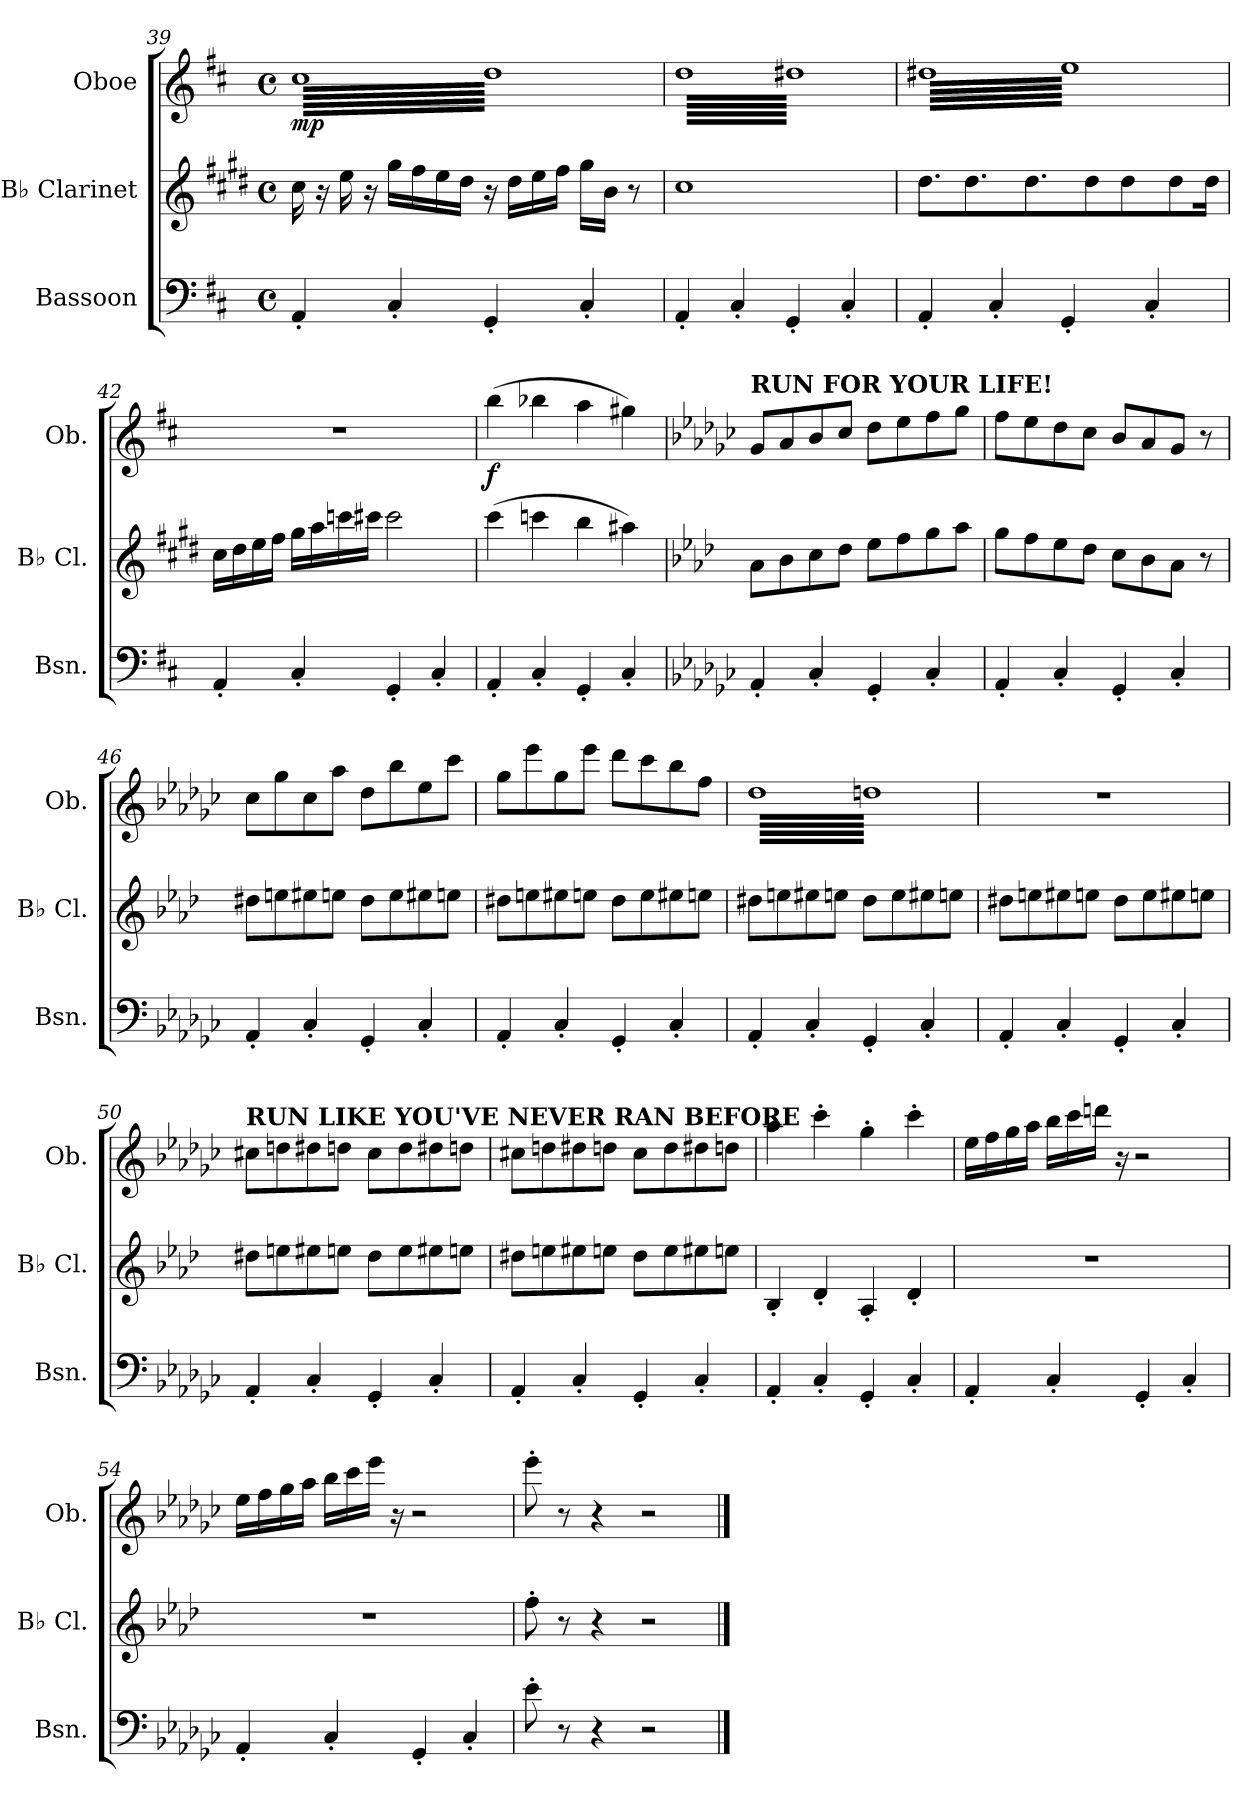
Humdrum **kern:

**kern	**kern	**kern	**dynam
*part3	*part2	*part1	*part1
*staff3	*staff2	*staff1	*staff1
*I"Bassoon	*I"B♭ Clarinet	*I"Oboe	*
*I'Bsn.	*I'B♭ Cl.	*I'Ob.	*
*clefF4	*clefG2	*clefG2	*
*	*ITrd1c2	*	*
*k[f#c#]	*k[f#c#]	*k[f#c#]	*
*M4/4	*M4/4	*M4/4	*
*met(c)	*met(c)	*met(c)	*
=39	=39	=39	=39
!	!	!	!LO:DY:b
*	*	*tremolo	*
4AA'/	16b\	64cc#LLLL	mp
.	.	64dd	.
.	.	64cc#	.
.	.	64dd	.
.	16r	64cc#	.
.	.	64dd	.
.	.	64cc#	.
.	.	64dd	.
.	16dd\	64cc#	.
.	.	64dd	.
.	.	64cc#	.
.	.	64dd	.
.	16r	64cc#	.
.	.	64dd	.
.	.	64cc#	.
.	.	64dd	.
4C#'/	16ff#\LL	64cc#	.
.	.	64dd	.
.	.	64cc#	.
.	.	64dd	.
.	16ee\	64cc#	.
.	.	64dd	.
.	.	64cc#	.
.	.	64dd	.
.	16dd\	64cc#	.
.	.	64dd	.
.	.	64cc#	.
.	.	64dd	.
.	16cc#\JJ	64cc#	.
.	.	64dd	.
.	.	64cc#	.
.	.	64dd	.
4GG'/	16r	64cc#	.
.	.	64dd	.
.	.	64cc#	.
.	.	64dd	.
.	16cc#\LL	64cc#	.
.	.	64dd	.
.	.	64cc#	.
.	.	64dd	.
.	16dd\	64cc#	.
.	.	64dd	.
.	.	64cc#	.
.	.	64dd	.
.	16ee\JJ	64cc#	.
.	.	64dd	.
.	.	64cc#	.
.	.	64dd	.
4C#'/	16ff#\LL	64cc#	.
.	.	64dd	.
.	.	64cc#	.
.	.	64dd	.
.	16a\JJ	64cc#	.
.	.	64dd	.
.	.	64cc#	.
.	.	64dd	.
.	8r	64cc#	.
.	.	64dd	.
.	.	64cc#	.
.	.	64dd	.
.	.	64cc#	.
.	.	64dd	.
.	.	64cc#	.
.	.	64ddJJJJ	.
=40	=40	=40	=40
4AA'/	1b	64ddLLLL	.
.	.	64dd#X	.
.	.	64dd	.
.	.	64dd#X	.
.	.	64dd	.
.	.	64dd#X	.
.	.	64dd	.
.	.	64dd#X	.
.	.	64dd	.
.	.	64dd#X	.
.	.	64dd	.
.	.	64dd#X	.
.	.	64dd	.
.	.	64dd#X	.
.	.	64dd	.
.	.	64dd#X	.
4C#'/	.	64dd	.
.	.	64dd#X	.
.	.	64dd	.
.	.	64dd#X	.
.	.	64dd	.
.	.	64dd#X	.
.	.	64dd	.
.	.	64dd#X	.
.	.	64dd	.
.	.	64dd#X	.
.	.	64dd	.
.	.	64dd#X	.
.	.	64dd	.
.	.	64dd#X	.
.	.	64dd	.
.	.	64dd#X	.
4GG'/	.	64dd	.
.	.	64dd#X	.
.	.	64dd	.
.	.	64dd#X	.
.	.	64dd	.
.	.	64dd#X	.
.	.	64dd	.
.	.	64dd#X	.
.	.	64dd	.
.	.	64dd#X	.
.	.	64dd	.
.	.	64dd#X	.
.	.	64dd	.
.	.	64dd#X	.
.	.	64dd	.
.	.	64dd#X	.
4C#'/	.	64dd	.
.	.	64dd#X	.
.	.	64dd	.
.	.	64dd#X	.
.	.	64dd	.
.	.	64dd#X	.
.	.	64dd	.
.	.	64dd#X	.
.	.	64dd	.
.	.	64dd#X	.
.	.	64dd	.
.	.	64dd#X	.
.	.	64dd	.
.	.	64dd#X	.
.	.	64dd	.
.	.	64dd#XJJJJ	.
=41	=41	=41	=41
4AA'/	8.cc#\L	64dd#XLLLL	.
.	.	64ee	.
.	.	64dd#X	.
.	.	64ee	.
.	.	64dd#X	.
.	.	64ee	.
.	.	64dd#X	.
.	.	64ee	.
.	.	64dd#X	.
.	.	64ee	.
.	.	64dd#X	.
.	.	64ee	.
.	8.cc#\	64dd#X	.
.	.	64ee	.
.	.	64dd#X	.
.	.	64ee	.
4C#'/	.	64dd#X	.
.	.	64ee	.
.	.	64dd#X	.
.	.	64ee	.
.	.	64dd#X	.
.	.	64ee	.
.	.	64dd#X	.
.	.	64ee	.
.	8.cc#\	64dd#X	.
.	.	64ee	.
.	.	64dd#X	.
.	.	64ee	.
.	.	64dd#X	.
.	.	64ee	.
.	.	64dd#X	.
.	.	64ee	.
4GG'/	.	64dd#X	.
.	.	64ee	.
.	.	64dd#X	.
.	.	64ee	.
.	8cc#\	64dd#X	.
.	.	64ee	.
.	.	64dd#X	.
.	.	64ee	.
.	.	64dd#X	.
.	.	64ee	.
.	.	64dd#X	.
.	.	64ee	.
.	8cc#\	64dd#X	.
.	.	64ee	.
.	.	64dd#X	.
.	.	64ee	.
4C#'/	.	64dd#X	.
.	.	64ee	.
.	.	64dd#X	.
.	.	64ee	.
.	8cc#\	64dd#X	.
.	.	64ee	.
.	.	64dd#X	.
.	.	64ee	.
.	.	64dd#X	.
.	.	64ee	.
.	.	64dd#X	.
.	.	64ee	.
.	16cc#\Jk	64dd#X	.
.	.	64ee	.
.	.	64dd#X	.
.	.	64eeJJJJ	.
*	*	*Xtremolo	*
!!LO:LB:g=z
=42	=42	=42	=42
4AA'/	16b\LL	1r	.
.	.	.	.
.	.	.	.
.	.	.	.
.	16cc#\	.	.
.	.	.	.
.	.	.	.
.	.	.	.
.	16dd\	.	.
.	.	.	.
.	.	.	.
.	.	.	.
.	16ee\JJ	.	.
.	.	.	.
.	.	.	.
.	.	.	.
4C#'/	16ff#\LL	.	.
.	.	.	.
.	.	.	.
.	.	.	.
.	16gg\	.	.
.	.	.	.
.	.	.	.
.	.	.	.
.	16bb-X\	.	.
.	.	.	.
.	.	.	.
.	.	.	.
.	16bbn\JJ	.	.
.	.	.	.
.	.	.	.
.	.	.	.
4GG'/	2bb\	.	.
4C#'/	.	.	.
=43	=43	=43	=43
!	!	!	!LO:DY:b
4AA'/	(4bb\	(4bb\	f
4C#'/	4bb-X\	4bb-X\	.
4GG'/	4aa\	4aa\	.
4C#'/	4gg#X\)	4gg#X\)	.
=44	=44	=44	=44
*k[b-e-a-d-g-c-]	*k[b-e-a-d-g-c-]	*k[b-e-a-d-g-c-]	*
*	*	*MM169	*
!	!	!LO:TX:a:B:t=RUN FOR YOUR LIFE!	!
4AA-'/	8g-\L	8g-/L	.
.	8a-\	8a-/	.
4C-'/	8b-\	8b-/	.
.	8cc-\J	8cc-/J	.
4GG-'/	8dd-\L	8dd-\L	.
.	8ee-\	8ee-\	.
4C-'/	8ff\	8ff\	.
.	8gg-\J	8gg-\J	.
=45	=45	=45	=45
4AA-'/	8ff\L	8ff\L	.
.	8ee-\	8ee-\	.
4C-'/	8dd-\	8dd-\	.
.	8cc-\J	8cc-\J	.
4GG-'/	8b-\L	8b-/L	.
.	8a-\	8a-/	.
4C-'/	8g-\J	8g-/J	.
.	8r	8r	.
!!LO:LB:g=z
=46	=46	=46	=46
4AA-'/	8cc#X\L	8cc-\L	.
.	8ddn\	8gg-\	.
4C-'/	8dd#X\	8cc-\	.
.	8ddn\J	8aa-\J	.
4GG-'/	8cc#\L	8dd-\L	.
.	8dd\	8bb-\	.
4C-'/	8dd#X\	8ee-\	.
.	8ddn\J	8ccc-\J	.
=47	=47	=47	=47
4AA-'/	8cc#X\L	8gg-\L	.
.	8ddn\	8eee-\	.
4C-'/	8dd#X\	8gg-\	.
.	8ddn\J	8eee-\J	.
4GG-'/	8cc#\L	8ddd-\L	.
.	8dd\	8ccc-\	.
4C-'/	8dd#X\	8bb-\	.
.	8ddn\J	8ff\J	.
=48	=48	=48	=48
*	*	*tremolo	*
4AA-'/	8cc#X\L	64dd-LLLL	.
.	.	64ddn	.
.	.	64dd-	.
.	.	64ddn	.
.	.	64dd-	.
.	.	64ddn	.
.	.	64dd-	.
.	.	64ddn	.
.	8ddn\	64dd-	.
.	.	64ddn	.
.	.	64dd-	.
.	.	64ddn	.
.	.	64dd-	.
.	.	64ddn	.
.	.	64dd-	.
.	.	64ddn	.
4C-'/	8dd#X\	64dd-	.
.	.	64ddn	.
.	.	64dd-	.
.	.	64ddn	.
.	.	64dd-	.
.	.	64ddn	.
.	.	64dd-	.
.	.	64ddn	.
.	8ddn\J	64dd-	.
.	.	64ddn	.
.	.	64dd-	.
.	.	64ddn	.
.	.	64dd-	.
.	.	64ddn	.
.	.	64dd-	.
.	.	64ddn	.
4GG-'/	8cc#\L	64dd-	.
.	.	64ddn	.
.	.	64dd-	.
.	.	64ddn	.
.	.	64dd-	.
.	.	64ddn	.
.	.	64dd-	.
.	.	64ddn	.
.	8dd\	64dd-	.
.	.	64ddn	.
.	.	64dd-	.
.	.	64ddn	.
.	.	64dd-	.
.	.	64ddn	.
.	.	64dd-	.
.	.	64ddn	.
4C-'/	8dd#X\	64dd-	.
.	.	64ddn	.
.	.	64dd-	.
.	.	64ddn	.
.	.	64dd-	.
.	.	64ddn	.
.	.	64dd-	.
.	.	64ddn	.
.	8ddn\J	64dd-	.
.	.	64ddn	.
.	.	64dd-	.
.	.	64ddn	.
.	.	64dd-	.
.	.	64ddn	.
.	.	64dd-	.
.	.	64ddnJJJJ	.
*	*	*Xtremolo	*
!!LO:LB:g=z
=49	=49	=49	=49
4AA-'/	8cc#X\L	1r	.
.	.	.	.
.	.	.	.
.	.	.	.
.	.	.	.
.	.	.	.
.	.	.	.
.	.	.	.
.	8ddn\	.	.
.	.	.	.
.	.	.	.
.	.	.	.
.	.	.	.
.	.	.	.
.	.	.	.
.	.	.	.
4C-'/	8dd#X\	.	.
.	.	.	.
.	.	.	.
.	.	.	.
.	.	.	.
.	.	.	.
.	.	.	.
.	.	.	.
.	8ddn\J	.	.
.	.	.	.
.	.	.	.
.	.	.	.
.	.	.	.
.	.	.	.
.	.	.	.
.	.	.	.
4GG-'/	8cc#\L	.	.
.	8dd\	.	.
4C-'/	8dd#X\	.	.
.	8ddn\J	.	.
=50	=50	=50	=50
*	*	*MM180	*
!	!	!LO:TX:a:B:t=RUN LIKE YOU'VE NEVER RAN BEFORE	!
4AA-'/	8cc#X\L	8cc#X\L	.
.	8ddn\	8ddn\	.
4C-'/	8dd#X\	8dd#X\	.
.	8ddn\J	8ddn\J	.
4GG-'/	8cc#\L	8cc#\L	.
.	8dd\	8dd\	.
4C-'/	8dd#X\	8dd#X\	.
.	8ddn\J	8ddn\J	.
=51	=51	=51	=51
4AA-'/	8cc#X\L	8cc#X\L	.
.	8ddn\	8ddn\	.
4C-'/	8dd#X\	8dd#X\	.
.	8ddn\J	8ddn\J	.
4GG-'/	8cc#\L	8cc#\L	.
.	8dd\	8dd\	.
4C-'/	8dd#X\	8dd#X\	.
.	8ddn\J	8ddn\J	.
!!LO:PB:g=z
=52	=52	=52	=52
4AA-'/	4A-'/	4aa-'\	.
4C-'/	4c-'/	4ccc-'\	.
4GG-'/	4G-'/	4gg-'\	.
4C-'/	4c-'/	4ccc-'\	.
=53	=53	=53	=53
4AA-'/	1r	16ee-\LL	.
.	.	16ff\	.
.	.	16gg-\	.
.	.	16aa-\JJ	.
4C-'/	.	16bb-\LL	.
.	.	16ccc-\	.
.	.	16dddn\JJ	.
.	.	16r	.
4GG-'/	.	2r	.
4C-'/	.	.	.
=54	=54	=54	=54
4AA-'/	1r	16ee-\LL	.
.	.	16ff\	.
.	.	16gg-\	.
.	.	16aa-\JJ	.
4C-'/	.	16bb-\LL	.
.	.	16ccc-\	.
.	.	16eee-\JJ	.
.	.	16r	.
4GG-'/	.	2r	.
4C-'/	.	.	.
=55	=55	=55	=55
8e-'\	8ee-'\	8eee-'\	.
8r	8r	8r	.
4r	4r	4r	.
2r	2r	2r	.
==	==	==	==
*-	*-	*-	*-
